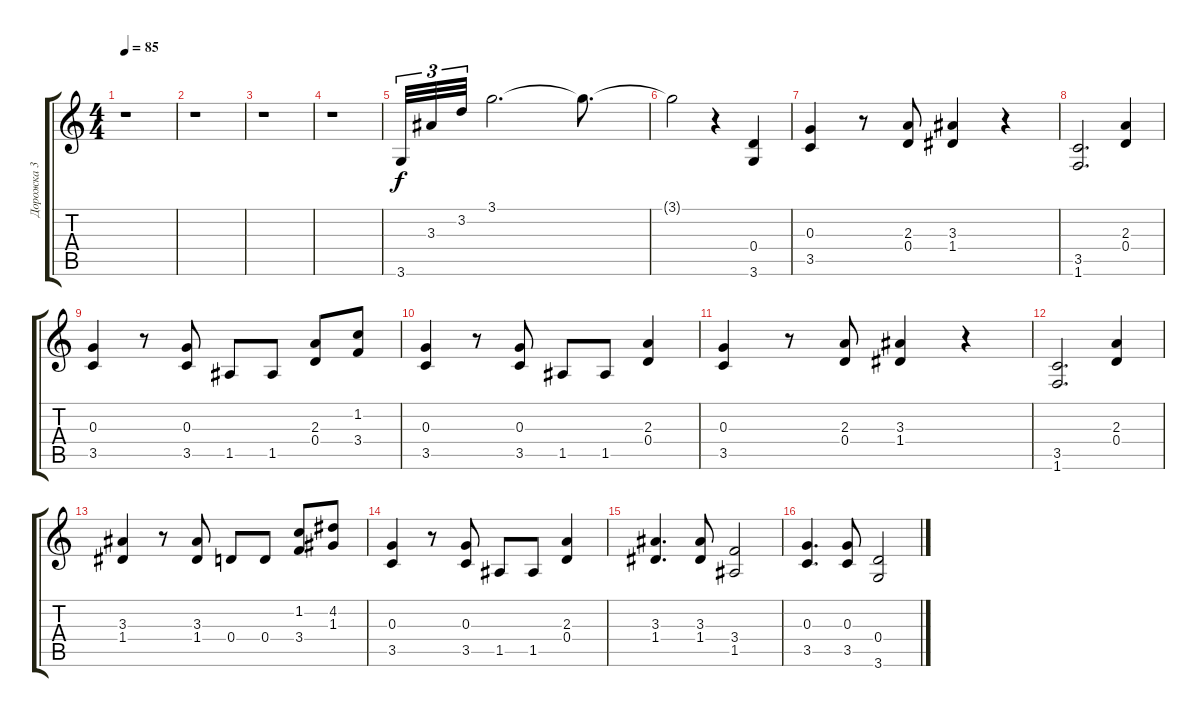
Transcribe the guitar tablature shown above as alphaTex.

\track ("Дорожка 3" "Дорожка 3") {instrument distortionguitar}
\staff {score tabs}
\tuning (E4 B3 G3 D3 A2 E2) {hide}
\ts (4 4)
\tempo 85
\clef g2
\ks c
r.1{dy f} |
r.1 |
r.1 |
r.1 |
3.6.32{tu (3 2)} 3.3.32{tu (3 2)} 3.2.32{tu (3 2)} 3.1.2{d} 3.1{t}.8{d} |
3.1{t}.2 r.4 (0.4 3.6).4 |
(0.3 3.5).4 r.8 (2.3 0.4).8 (3.3 1.4).4 r.4 |
(3.5 1.6).2{d} (2.3 0.4).4 |
(0.3 3.5).4 r.8 (0.3 3.5).8 1.5.8 1.5.8 (2.3 0.4).8 (1.2 3.4).8 |
(0.3 3.5).4 r.8 (0.3 3.5).8 1.5.8 1.5.8 (2.3 0.4).4 |
(0.3 3.5).4 r.8 (2.3 0.4).8 (3.3 1.4).4 r.4 |
(3.5 1.6).2{d} (2.3 0.4).4 |
(3.3 1.4).4 r.8 (3.3 1.4).8 0.4.8 0.4.8 (1.2 3.4).8 (4.2 1.3).8 |
(0.3 3.5).4 r.8 (0.3 3.5).8 1.5.8 1.5.8 (2.3 0.4).4 |
(3.3 1.4).4{d} (3.3 1.4).8 (3.4 1.5).2 |
(0.3 3.5).4{d} (0.3 3.5).8 (0.4 3.6).2
